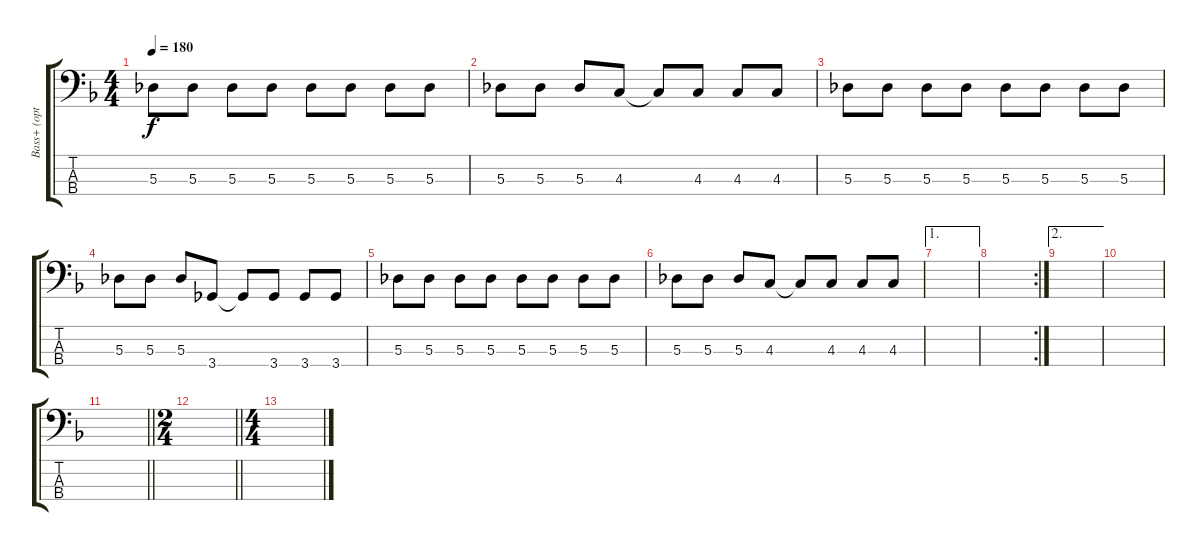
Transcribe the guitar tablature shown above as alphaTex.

\track ("Bass+ (optional)" "Bass+ (opt") {instrument acousticguitarnylon}
\staff {score tabs}
\tuning (Gb2 Db2 Ab1 Eb1) {hide}
\ts (4 4)
\tempo 180
\clef f4
\ks f
5.3.8{dy f instrument acousticguitarnylon} 5.3.8 5.3.8 5.3.8 5.3.8 5.3.8 5.3.8 5.3.8 |
5.3.8 5.3.8 5.3.8 4.3.8 4.3{t}.8 4.3.8 4.3.8 4.3.8 |
5.3.8 5.3.8 5.3.8 5.3.8 5.3.8 5.3.8 5.3.8 5.3.8 |
5.3.8 5.3.8 5.3.8 3.4.8 3.4{t}.8 3.4.8 3.4.8 3.4.8 |
5.3.8 5.3.8 5.3.8 5.3.8 5.3.8 5.3.8 5.3.8 5.3.8 |
5.3.8 5.3.8 5.3.8 4.3.8 4.3{t}.8 4.3.8 4.3.8 4.3.8 |
\ae 1
|
\rc 2
|
\ae 2
|
|
\barLineRight lightlight
|
\ts (2 4)
\barLineRight lightlight
|
\ts (4 4)
